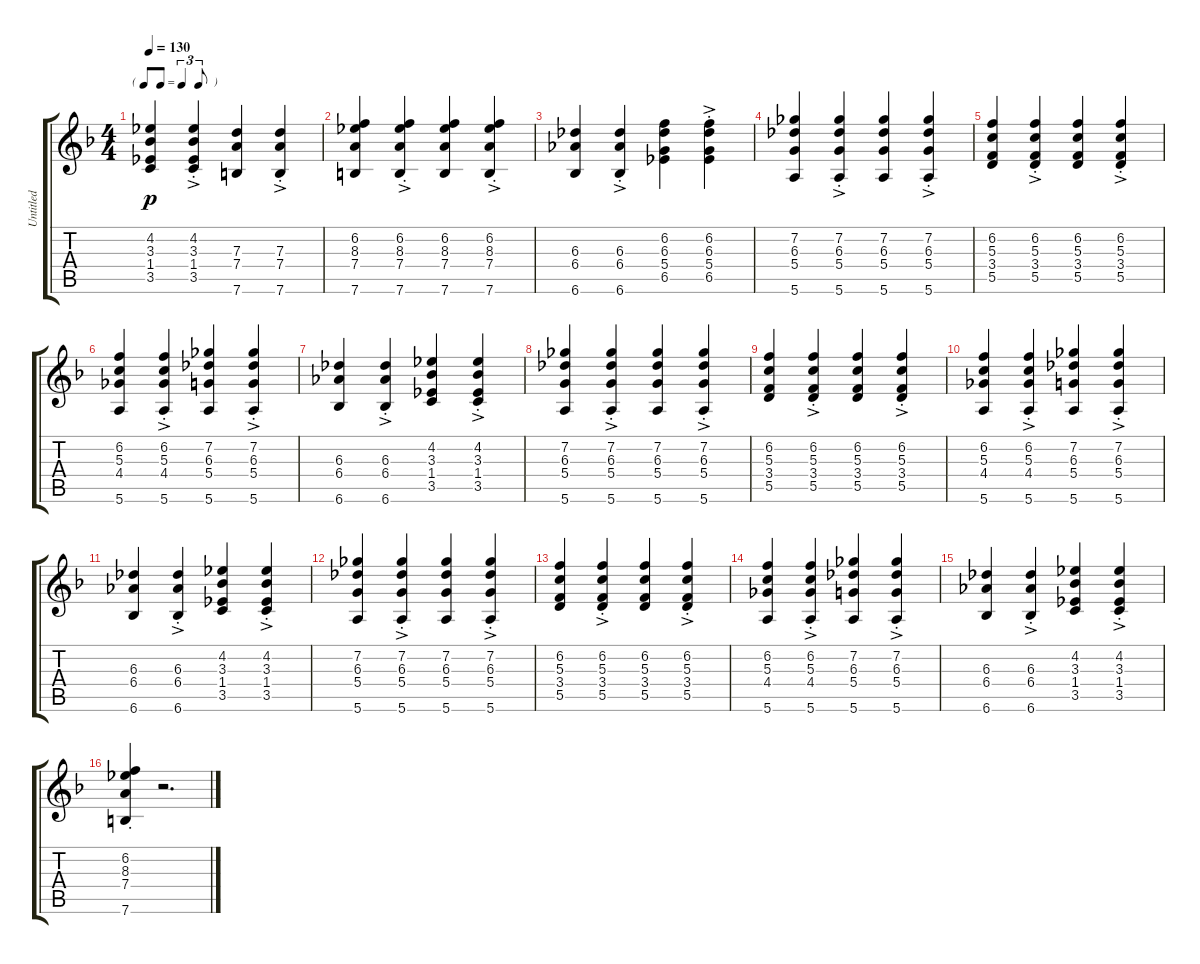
\track ("Untitled" "Untitled") {instrument acousticguitarnylon}
\staff {score tabs}
\tuning (E4 B3 G3 D3 A2 E2) {hide}
\ts (4 4)
\tf triplet8th
\tempo 130
\clef g2
\ks f
(4.2 3.3 1.4 3.5).4{dy p} (4.2{ac st} 3.3{ac st} 1.4{ac st} 3.5{ac st}).4 (7.3 7.4 7.6).4 (7.3{ac st} 7.4{ac st} 7.6{ac st}).4 |
(6.2 8.3 7.4 7.6).4 (6.2{ac st} 8.3{ac st} 7.4{ac st} 7.6{ac st}).4 (6.2 8.3 7.4 7.6).4 (6.2{ac st} 8.3{ac st} 7.4{ac st} 7.6{ac st}).4 |
(6.3 6.4 6.6).4 (6.3{ac st} 6.4{ac st} 6.6{ac st}).4 (6.2 6.3 5.4 6.5).4 (6.2{ac st} 6.3{ac st} 5.4{ac st} 6.5{ac st}).4 |
(7.2 6.3 5.4 5.6).4 (7.2{ac st} 6.3{ac st} 5.4{ac st} 5.6{ac st}).4 (7.2 6.3 5.4 5.6).4 (7.2{ac st} 6.3{ac st} 5.4{ac st} 5.6{ac st}).4 |
(6.2 5.3 3.4 5.5).4 (6.2{ac st} 5.3{ac st} 3.4{ac st} 5.5{ac st}).4 (6.2 5.3 3.4 5.5).4 (6.2{ac st} 5.3{ac st} 3.4{ac st} 5.5{ac st}).4 |
(6.2 5.3 4.4 5.6).4 (6.2{ac st} 5.3{ac st} 4.4{ac st} 5.6{ac st}).4 (7.2 6.3 5.4 5.6).4 (7.2{ac st} 6.3{ac st} 5.4{ac st} 5.6{ac st}).4 |
(6.3 6.4 6.6).4 (6.3{ac st} 6.4{ac st} 6.6{ac st}).4 (4.2 3.3 1.4 3.5).4 (4.2{ac st} 3.3{ac st} 1.4{ac st} 3.5{ac st}).4 |
(7.2 6.3 5.4 5.6).4 (7.2{ac st} 6.3{ac st} 5.4{ac st} 5.6{ac st}).4 (7.2 6.3 5.4 5.6).4 (7.2{ac st} 6.3{ac st} 5.4{ac st} 5.6{ac st}).4 |
(6.2 5.3 3.4 5.5).4 (6.2{ac st} 5.3{ac st} 3.4{ac st} 5.5{ac st}).4 (6.2 5.3 3.4 5.5).4 (6.2{ac st} 5.3{ac st} 3.4{ac st} 5.5{ac st}).4 |
(6.2 5.3 4.4 5.6).4 (6.2{ac st} 5.3{ac st} 4.4{ac st} 5.6{ac st}).4 (7.2 6.3 5.4 5.6).4 (7.2{ac st} 6.3{ac st} 5.4{ac st} 5.6{ac st}).4 |
(6.3 6.4 6.6).4 (6.3{ac st} 6.4{ac st} 6.6{ac st}).4 (4.2 3.3 1.4 3.5).4 (4.2{ac st} 3.3{ac st} 1.4{ac st} 3.5{ac st}).4 |
(7.2 6.3 5.4 5.6).4 (7.2{ac st} 6.3{ac st} 5.4{ac st} 5.6{ac st}).4 (7.2 6.3 5.4 5.6).4 (7.2{ac st} 6.3{ac st} 5.4{ac st} 5.6{ac st}).4 |
(6.2 5.3 3.4 5.5).4 (6.2{ac st} 5.3{ac st} 3.4{ac st} 5.5{ac st}).4 (6.2 5.3 3.4 5.5).4 (6.2{ac st} 5.3{ac st} 3.4{ac st} 5.5{ac st}).4 |
(6.2 5.3 4.4 5.6).4 (6.2{ac st} 5.3{ac st} 4.4{ac st} 5.6{ac st}).4 (7.2 6.3 5.4 5.6).4 (7.2{ac st} 6.3{ac st} 5.4{ac st} 5.6{ac st}).4 |
(6.3 6.4 6.6).4 (6.3{ac st} 6.4{ac st} 6.6{ac st}).4 (4.2 3.3 1.4 3.5).4 (4.2{ac st} 3.3{ac st} 1.4{ac st} 3.5{ac st}).4 |
(6.2{st} 8.3{st} 7.4{st} 7.6{st}).4 r.2{d}
